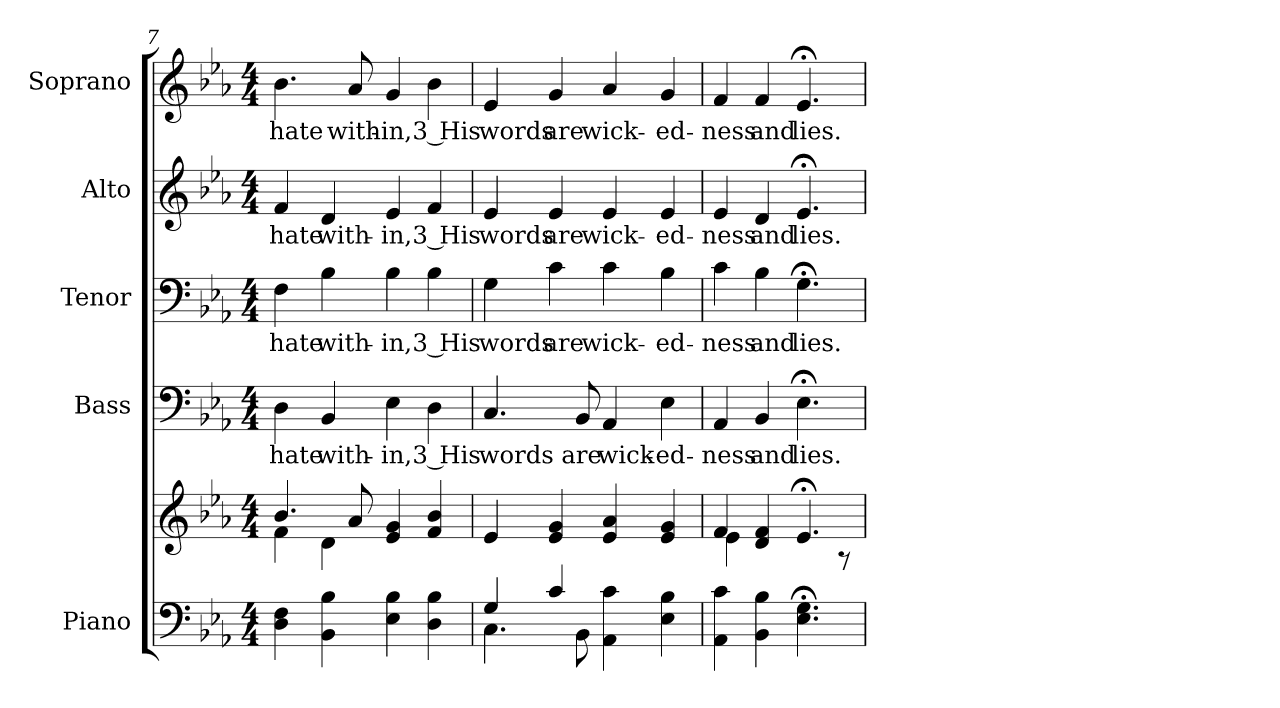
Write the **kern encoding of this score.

**kern	**kern	**kern	**text	**kern	**text	**kern	**text	**kern	**text
*part5	*part5	*part4	*part4	*part3	*part3	*part2	*part2	*part1	*part1
*staff6	*staff5	*staff4	*staff4	*staff3	*staff3	*staff2	*staff2	*staff1	*staff1
*I"Piano	*	*I"Bass	*	*I"Tenor	*	*I"Alto	*	*I"Soprano	*
*I'Pno.	*	*I'B.	*	*I'T.	*	*I'A.	*	*I'S.	*
!!LO:PB:g=z
*clefF4	*clefG2	*clefF4	*	*clefF4	*	*clefG2	*	*clefG2	*
*k[b-e-a-]	*k[b-e-a-]	*k[b-e-a-]	*	*k[b-e-a-]	*	*k[b-e-a-]	*	*k[b-e-a-]	*
*E-:	*E-:	*E-:	*	*E-:	*	*E-:	*	*E-:	*
*M4/4	*M4/4	*M4/4	*	*M4/4	*	*M4/4	*	*M4/4	*
=7	=7	=7	=7	=7	=7	=7	=7	=7	=7
*	*^	*	*	*	*	*	*	*	*
!	!	!	!	!LO:LY:b:color=#000000	!	!	!	!	!	!
!	!	!	!	!	!	!LO:LY:b:color=#000000	!	!	!	!
!	!	!	!	!	!	!	!	!LO:LY:b:color=#000000	!	!
!	!	!	!	!	!	!	!	!	!	!LO:LY:b:color=#000000
4Di\ 4Fi	4.b-i/	4fi\	4Di\	hate	4Fi\	hate	4fi/	hate	4.b-i\	hate
!	!	!	!	!LO:LY:b:color=#000000	!	!	!	!	!	!
!	!	!	!	!	!	!LO:LY:b:color=#000000	!	!	!	!
!	!	!	!	!	!	!	!	!LO:LY:b:color=#000000	!	!
4BB-i\ 4B-i	.	4di\	4BB-i/	with-	4B-i\	with-	4di/	with-	.	.
!	!	!	!	!	!	!	!	!	!	!LO:LY:b:color=#000000
.	8a-i/	.	.	.	.	.	.	.	8a-i/	with-
!	!	!	!	!LO:LY:b:color=#000000	!	!	!	!	!	!
!	!	!	!	!	!	!LO:LY:b:color=#000000	!	!	!	!
!	!	!	!	!	!	!	!	!LO:LY:b:color=#000000	!	!
!	!	!	!	!	!	!	!	!	!	!LO:LY:b:color=#000000
4E-i\ 4B-i	4e-i/ 4gi	2ryy	4E-i\	-in,	4B-i\	-in,	4e-i/	-in,	4gi/	-in,
!	!	!	!	!LO:LY:b:color=#000000	!	!	!	!	!	!
!	!	!	!	!	!	!LO:LY:b:color=#000000	!	!	!	!
!	!	!	!	!	!	!	!	!LO:LY:b:color=#000000	!	!
!	!	!	!	!	!	!	!	!	!	!LO:LY:b:color=#000000
4Di\ 4B-i	4fi/ 4b-i	.	4Di\	3 His	4B-i\	3 His	4fi/	3 His	4b-i\	3 His
*	*v	*v	*	*	*	*	*	*	*	*
=8	=8	=8	=8	=8	=8	=8	=8	=8	=8
*^	*	*	*	*	*	*	*	*	*
!	!	!	!	!LO:LY:b:color=#000000	!	!	!	!	!	!
!	!	!	!	!	!	!LO:LY:b:color=#000000	!	!	!	!
!	!	!	!	!	!	!	!	!LO:LY:b:color=#000000	!	!
!	!	!	!	!	!	!	!	!	!	!LO:LY:b:color=#000000
4Gi/	4.Ci\	4e-i/	4.Ci/	words	4Gi\	words	4e-i/	words	4e-i/	words
!	!	!	!	!	!	!LO:LY:b:color=#000000	!	!	!	!
!	!	!	!	!	!	!	!	!LO:LY:b:color=#000000	!	!
!	!	!	!	!	!	!	!	!	!	!LO:LY:b:color=#000000
4ci/	.	4e-i/ 4gi	.	.	4ci\	are	4e-i/	are	4gi/	are
!	!	!	!	!LO:LY:b:color=#000000	!	!	!	!	!	!
.	8BB-i\	.	8BB-i/	are	.	.	.	.	.	.
!	!	!	!	!LO:LY:b:color=#000000	!	!	!	!	!	!
!	!	!	!	!	!	!LO:LY:b:color=#000000	!	!	!	!
!	!	!	!	!	!	!	!	!LO:LY:b:color=#000000	!	!
!	!	!	!	!	!	!	!	!	!	!LO:LY:b:color=#000000
4AA-i\ 4ci	2ryy	4e-i/ 4a-i	4AA-i/	wick-	4ci\	wick-	4e-i/	wick-	4a-i/	wick-
!	!	!	!	!LO:LY:b:color=#000000	!	!	!	!	!	!
!	!	!	!	!	!	!LO:LY:b:color=#000000	!	!	!	!
!	!	!	!	!	!	!	!	!LO:LY:b:color=#000000	!	!
!	!	!	!	!	!	!	!	!	!	!LO:LY:b:color=#000000
4E-i\ 4B-i	.	4e-i/ 4gi	4E-i\	-ed-	4B-i\	-ed-	4e-i/	-ed-	4gi/	-ed-
*v	*v	*	*	*	*	*	*	*	*	*
=9	=9	=9	=9	=9	=9	=9	=9	=9	=9
*	*^	*	*	*	*	*	*	*	*
!	!	!	!	!LO:LY:b:color=#000000	!	!	!	!	!	!
!	!	!	!	!	!	!LO:LY:b:color=#000000	!	!	!	!
!	!	!	!	!	!	!	!	!LO:LY:b:color=#000000	!	!
!	!	!	!	!	!	!	!	!	!	!LO:LY:b:color=#000000
4AA-i\ 4ci	4fi/	4e-i\	4AA-i/	-ness	4ci\	-ness	4e-i/	-ness	4fi/	-ness
!	!	!	!	!LO:LY:b:color=#000000	!	!	!	!	!	!
!	!	!	!	!	!	!LO:LY:b:color=#000000	!	!	!	!
!	!	!	!	!	!	!	!	!LO:LY:b:color=#000000	!	!
!	!	!	!	!	!	!	!	!	!	!LO:LY:b:color=#000000
4BB-i\ 4B-i	4di/ 4fi	4ryy	4BB-i/	and	4B-i\	and	4di/	and	4fi/	and
!	!	!	!	!LO:LY:b:color=#000000	!	!	!	!	!	!
!	!	!	!	!	!	!LO:LY:b:color=#000000	!	!	!	!
!	!	!	!	!	!	!	!	!LO:LY:b:color=#000000	!	!
!	!	!	!	!	!	!	!	!	!	!LO:LY:b:color=#000000
4.E-i\; 4.Gi;	4.e-;i/	4ryy	4.E-;i\	lies.	4.G;i\	lies.	4.e-;i/	lies.	4.e-;i/	lies.
.	.	8r	.	.	.	.	.	.	.	.
*	*v	*v	*	*	*	*	*	*	*	*
=	=	=	=	=	=	=	=	=	=
*-	*-	*-	*-	*-	*-	*-	*-	*-	*-
